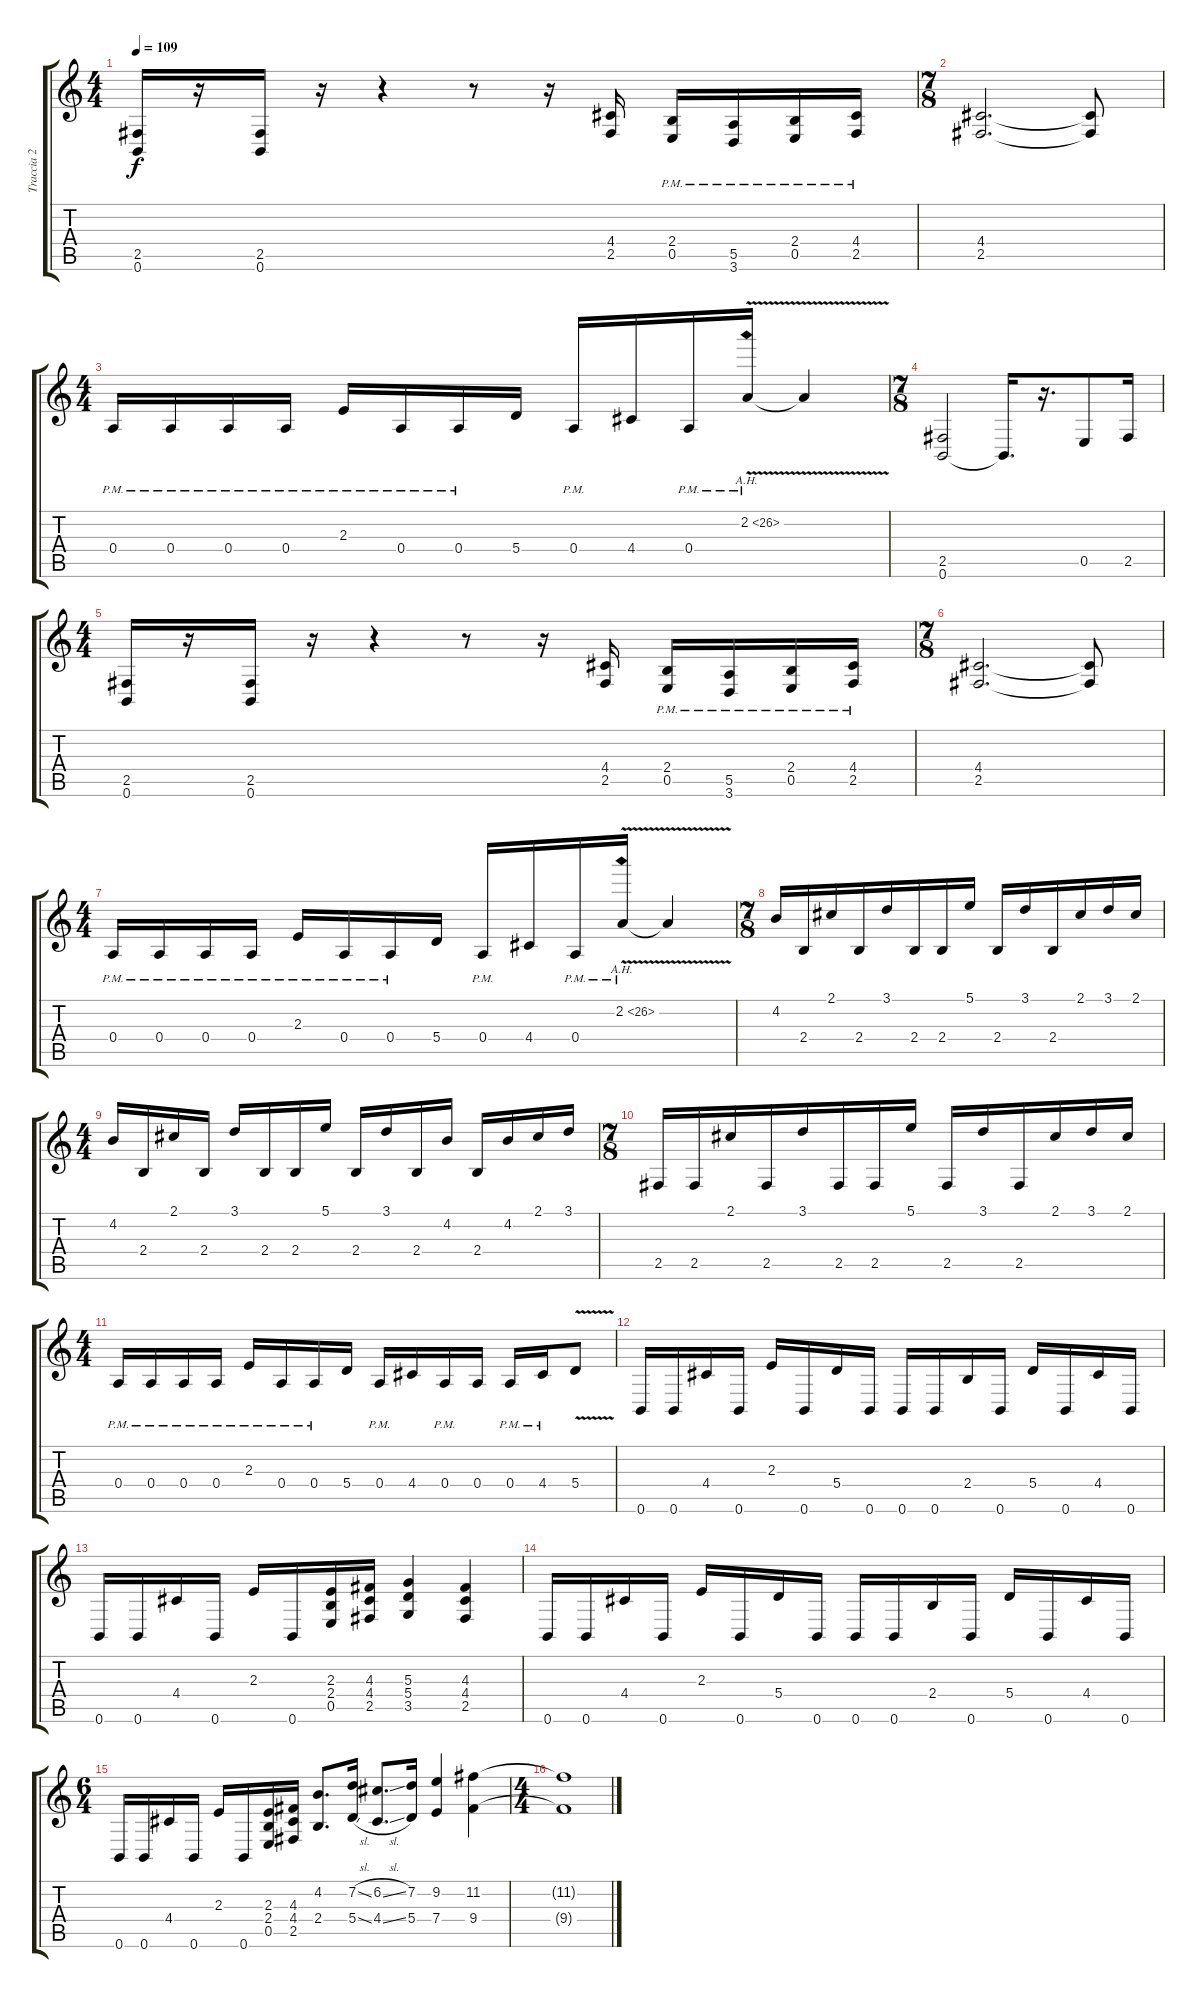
\track ("Traccia 2" "Traccia 2") {instrument overdrivenguitar}
\staff {score tabs}
\tuning (B3 G3 D3 A2 E2 B1) {hide}
\ts (4 4)
\tempo 109
\clef g2
\ks c
(2.5 0.6).16{dy f} r.16 (2.5 0.6).16 r.16 r.4 r.8 r.16 (4.4 2.5).16 (2.4{pm} 0.5{pm}).16 (5.5{pm} 3.6{pm}).16 (2.4{pm} 0.5{pm}).16 (4.4{pm} 2.5{pm}).16 |
\ts (7 8)
(4.4 2.5).2{d} (4.4{t} 2.5{t}).8 |
\ts (4 4)
0.4{pm}.16 0.4{pm}.16 0.4{pm}.16 0.4{pm}.16 2.3{pm}.16 0.4{pm}.16 0.4{pm}.16 5.4.16 0.4{pm}.16 4.4.16 0.4{pm}.16 2.2{ah 24 v pm}.16 2.2{t}.4 |
\ts (7 8)
(2.5 0.6).2 0.6{t}.16{d} r.16{d} 0.5.8 2.5.16 |
\ts (4 4)
(2.5 0.6).16 r.16 (2.5 0.6).16 r.16 r.4 r.8 r.16 (4.4 2.5).16 (2.4{pm} 0.5{pm}).16 (5.5{pm} 3.6{pm}).16 (2.4{pm} 0.5{pm}).16 (4.4{pm} 2.5{pm}).16 |
\ts (7 8)
(4.4 2.5).2{d} (4.4{t} 2.5{t}).8 |
\ts (4 4)
0.4{pm}.16 0.4{pm}.16 0.4{pm}.16 0.4{pm}.16 2.3{pm}.16 0.4{pm}.16 0.4{pm}.16 5.4.16 0.4{pm}.16 4.4.16 0.4{pm}.16 2.2{ah 24 v pm}.16 2.2{t}.4 |
\ts (7 8)
4.2.16 2.4.16 2.1.16 2.4.16 3.1.16 2.4.16 2.4.16 5.1.16 2.4.16 3.1.16 2.4.16 2.1.16 3.1.16 2.1.16 |
\ts (4 4)
4.2.16 2.4.16 2.1.16 2.4.16 3.1.16 2.4.16 2.4.16 5.1.16 2.4.16 3.1.16 2.4.16 4.2.16 2.4.16 4.2.16 2.1.16 3.1.16 |
\ts (7 8)
2.5.16 2.5.16 2.1.16 2.5.16 3.1.16 2.5.16 2.5.16 5.1.16 2.5.16 3.1.16 2.5.16 2.1.16 3.1.16 2.1.16 |
\ts (4 4)
0.4{pm}.16 0.4{pm}.16 0.4{pm}.16 0.4{pm}.16 2.3{pm}.16 0.4{pm}.16 0.4{pm}.16 5.4.16 0.4{pm}.16 4.4.16 0.4{pm}.16 0.4.16 0.4{pm}.16 4.4{pm}.16 5.4{v}.8 |
0.6.16 0.6.16 4.4.16 0.6.16 2.3.16 0.6.16 5.4.16 0.6.16 0.6.16 0.6.16 2.4.16 0.6.16 5.4.16 0.6.16 4.4.16 0.6.16 |
0.6.16 0.6.16 4.4.16 0.6.16 2.3.16 0.6.16 (2.3 2.4 0.5).16 (4.3 4.4 2.5).16 (5.3 5.4 3.5).4 (4.3 4.4 2.5).4 |
0.6.16 0.6.16 4.4.16 0.6.16 2.3.16 0.6.16 5.4.16 0.6.16 0.6.16 0.6.16 2.4.16 0.6.16 5.4.16 0.6.16 4.4.16 0.6.16 |
\ts (6 4)
0.6.16 0.6.16 4.4.16 0.6.16 2.3.16 0.6.16 (2.3 2.4 0.5).16 (4.3 4.4 2.5).16 (4.2 2.4).8{d} (7.2{sl} 5.4{sl}).16 (6.2{sl} 4.4{sl}).8{d} (7.2 5.4).16 (9.2 7.4).4 (11.2 9.4).4 |
\ts (4 4)
(11.2{t} 9.4{t}).1
